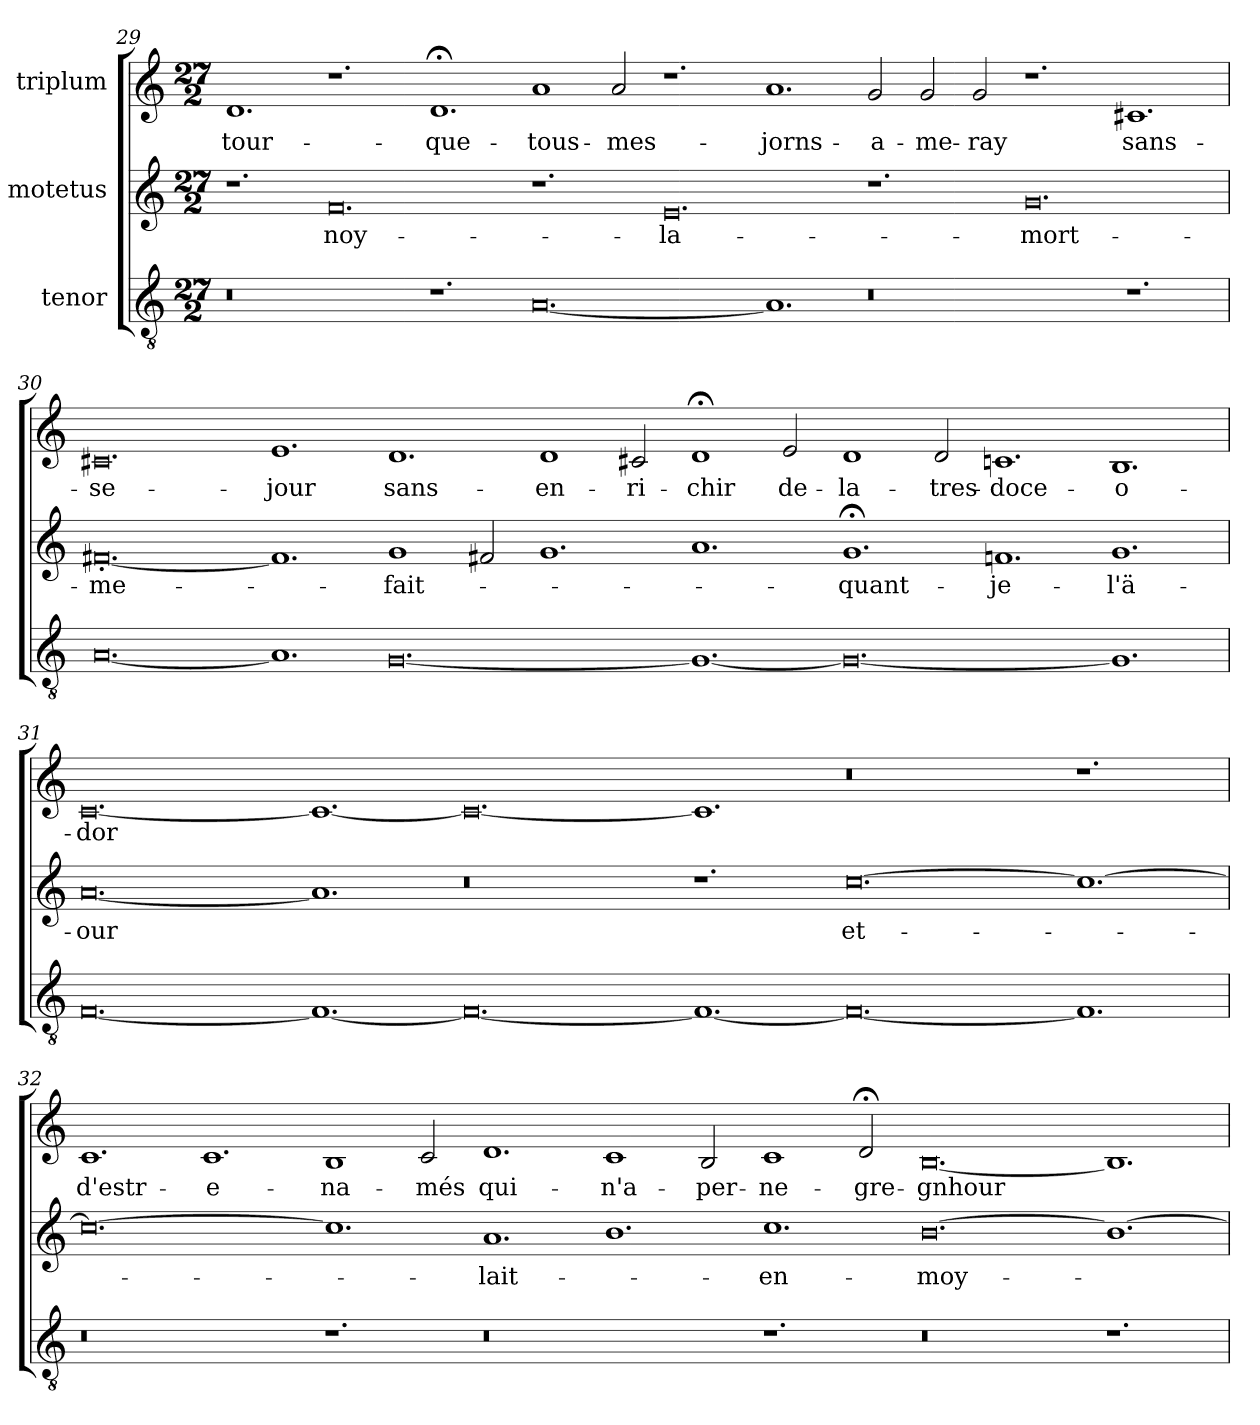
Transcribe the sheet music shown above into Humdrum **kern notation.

**kern	**kern	**text	**kern	**text
*part3	*part2	*part2	*part1	*part1
*staff3	*staff2	*staff2	*staff1	*staff1
*I"tenor	*I"motetus	*	*I"triplum	*
!!LO:LB:g=z
*clefGv2	*clefG2	*	*clefG2	*
*k[]	*k[]	*	*k[]	*
*C:	*C:	*	*C:	*
*M27/2	*M27/2	*	*M27/2	*
=29	=29	=29	=29	=29
0.r	1.r	.	1.d/	tour-
.	0.f/	noy-	1.r	.
1.r	.	.	1.d;</	que-
[0.A/	1.r	.	1a/	tous-
.	.	.	2a/	mes-
.	0.e/	la-	1.r	.
1.A/]	.	.	1.a/	jorns-
0.r	1.r	.	2g/	a-
.	.	.	2g/	-me-
.	.	.	2g/	-ray
.	0.g/	mort-	1.r	.
1.r	.	.	1.c#X/	sans-
!!LO:LB:g=z
=30	=30	=30	=30	=30
[0.A/	[0.f#X'/	me-	0.c#X/	se-
1.A/]	1.f#/]	.	1.e/	-jour
[0.G/	1g/	fait-	1.d/	sans-
.	2f#X/	.	.	.
.	1.g/	.	1d/	en-
.	.	.	2c#X/	-ri-
1.G/_	1.a/	.	1d;</	-chir
.	.	.	2e/	de-
0.G/_	1.g;</	quant-	1d/	la-
.	.	.	2d/	tres-
.	1.fn/	je-	1.cn/	doce-
1.G/]	1.g/	l'ä-	1.B/	o-
=31	=31	=31	=31	=31
[0.F/	[0.a/	-our	[0.c/	-dor
1.F/_	1.a/]	.	1.c/_	.
0.F/_	0.r	.	0.c/_	.
1.F/_	1.r	.	1.c/]	.
0.F/_	[0.cc\	et-	0.r	.
1.F/]	1.cc\_	.	1.r	.
!!LO:PB:g=z
=32	=32	=32	=32	=32
0.r	0.cc\_	.	1.c/	d'estr-
.	.	.	1.c/	e-
1.r	1.cc\]	.	1B/	-na-
.	.	.	2c/	-més
0.r	1.a/	lait-	1.d/	qui-
.	1.b\	.	1c/	n'a-
.	.	.	2B/	per-
1.r	1.cc\	en-	1c/	ne-
.	.	.	2d;</	gre-
0.r	[0.b\	moy-	[0.B/	-gnhour
1.r	1.b\_	.	1.B/]	.
=	=	=	=	=
*-	*-	*-	*-	*-
